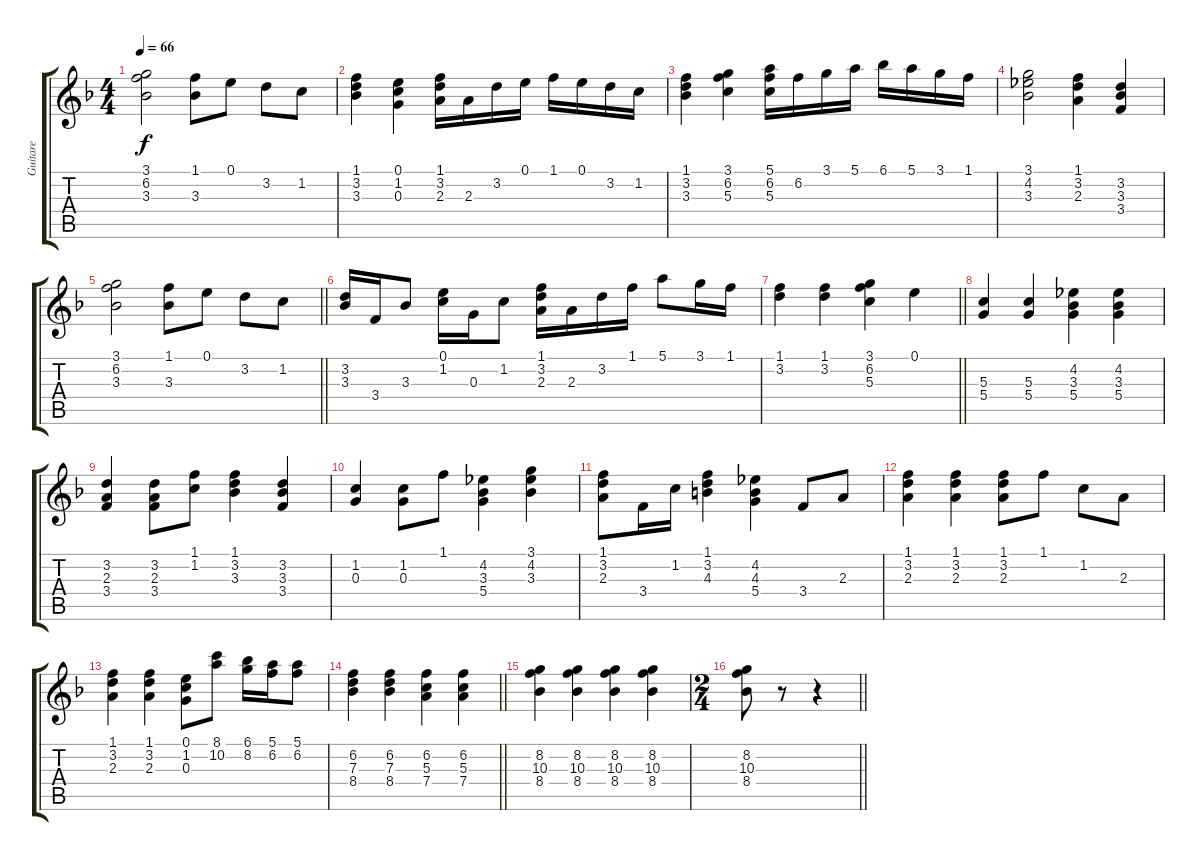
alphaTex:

\track ("Guitare" "Guitare") {instrument acousticguitarnylon}
\staff {score tabs}
\tuning (E4 B3 G3 D3 A2 E2) {hide}
\ts (4 4)
\tempo 66
\clef g2
\ks f
(3.1 6.2 3.3).2{dy f} (1.1 3.3).8 0.1.8 3.2.8 1.2.8 |
(1.1 3.2 3.3).4 (0.1 1.2 0.3).4 (1.1 3.2 2.3).16 2.3.16 3.2.16 0.1.16 1.1.16 0.1.16 3.2.16 1.2.16 |
(1.1 3.2 3.3).4 (3.1 6.2 5.3).4 (5.1 6.2 5.3).16 6.2.16 3.1.16 5.1.16 6.1.16 5.1.16 3.1.16 1.1.16 |
(3.1 4.2 3.3).2 (1.1 3.2 2.3).4 (3.2 3.3 3.4).4 |
\barLineRight lightlight
(3.1 6.2 3.3).2 (1.1 3.3).8 0.1.8 3.2.8 1.2.8 |
(3.2 3.3).16 3.4.16 3.3.8 (0.1 1.2).16 0.3.16 1.2.8 (1.1 3.2 2.3).16 2.3.16 3.2.16 1.1.16 5.1.8 3.1.16 1.1.16 |
\barLineRight lightlight
(1.1 3.2).4 (1.1 3.2).4 (3.1 6.2 5.3).4 0.1.4 |
(5.3 5.4).4 (5.3 5.4).4 (4.2 3.3 5.4).4 (4.2 3.3 5.4).4 |
(3.2 2.3 3.4).4 (3.2 2.3 3.4).8 (1.1 1.2).8 (1.1 3.2 3.3).4 (3.2 3.3 3.4).4 |
(1.2 0.3).4 (1.2 0.3).8 1.1.8 (4.2 3.3 5.4).4 (3.1 4.2 3.3).4 |
(1.1 3.2 2.3).8 3.4.16 1.2.16 (1.1 3.2 4.3).4 (4.2 4.3 5.4).4 3.4.8 2.3.8 |
(1.1 3.2 2.3).4 (1.1 3.2 2.3).4 (1.1 3.2 2.3).8 1.1.8 1.2.8 2.3.8 |
(1.1 3.2 2.3).4 (1.1 3.2 2.3).4 (0.1 1.2 0.3).8 (8.1 10.2).8 (6.1 8.2).16 (5.1 6.2).16 (5.1 6.2).8 |
\barLineRight lightlight
(6.2 7.3 8.4).4 (6.2 7.3 8.4).4 (6.2 5.3 7.4).4 (6.2 5.3 7.4).4 |
(8.2 10.3 8.4).4 (8.2 10.3 8.4).4 (8.2 10.3 8.4).4 (8.2 10.3 8.4).4 |
\ts (2 4)
\barLineRight lightlight
(8.2 10.3 8.4).8 r.8 r.4
